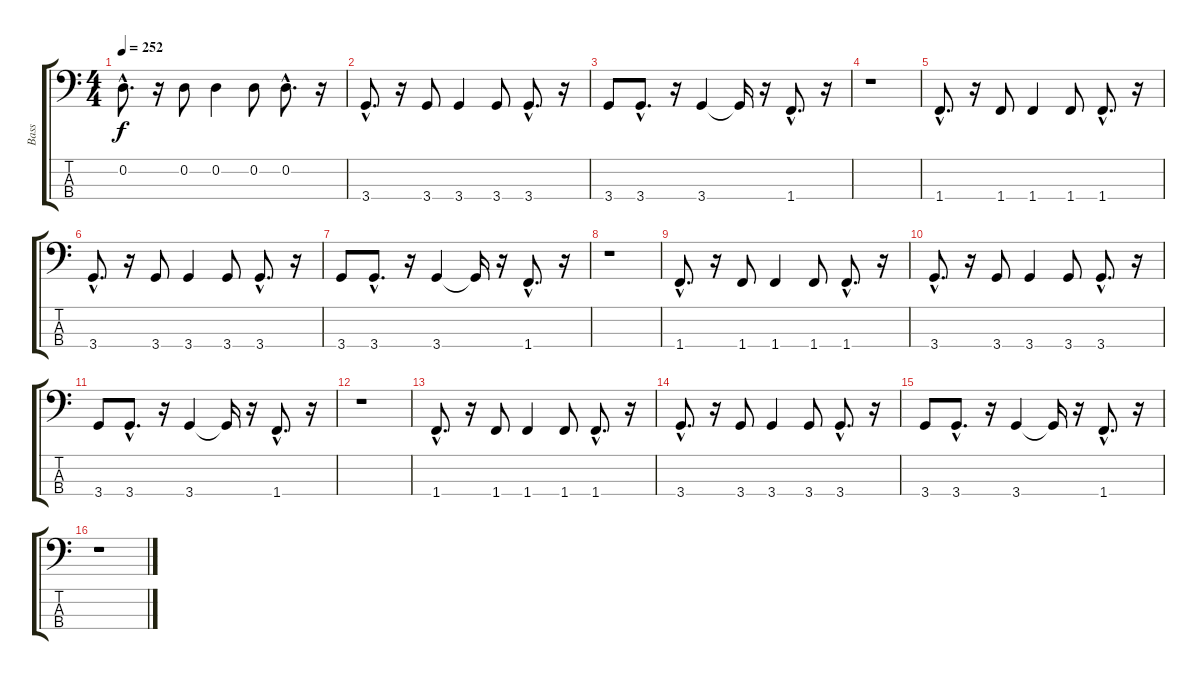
\track ("Bass" "Bass") {instrument electricbassfinger}
\staff {score tabs}
\tuning (G2 D2 A1 E1) {hide}
\ts (4 4)
\tempo 252
\clef f4
\ks c
0.2{hac}.8{d dy f} r.16 0.2.8 0.2.4 0.2.8 0.2{hac}.8{d} r.16 |
3.4{hac}.8{d} r.16 3.4.8 3.4.4 3.4.8 3.4{hac}.8{d} r.16 |
3.4.8 3.4{hac}.8{d} r.16 3.4.4 3.4{t}.16 r.16 1.4{hac}.8{d} r.16 |
r.1 |
1.4{hac}.8{d} r.16 1.4.8 1.4.4 1.4.8 1.4{hac}.8{d} r.16 |
3.4{hac}.8{d} r.16 3.4.8 3.4.4 3.4.8 3.4{hac}.8{d} r.16 |
3.4.8 3.4{hac}.8{d} r.16 3.4.4 3.4{t}.16 r.16 1.4{hac}.8{d} r.16 |
r.1 |
1.4{hac}.8{d} r.16 1.4.8 1.4.4 1.4.8 1.4{hac}.8{d} r.16 |
3.4{hac}.8{d} r.16 3.4.8 3.4.4 3.4.8 3.4{hac}.8{d} r.16 |
3.4.8 3.4{hac}.8{d} r.16 3.4.4 3.4{t}.16 r.16 1.4{hac}.8{d} r.16 |
r.1 |
1.4{hac}.8{d} r.16 1.4.8 1.4.4 1.4.8 1.4{hac}.8{d} r.16 |
3.4{hac}.8{d} r.16 3.4.8 3.4.4 3.4.8 3.4{hac}.8{d} r.16 |
3.4.8 3.4{hac}.8{d} r.16 3.4.4 3.4{t}.16 r.16 1.4{hac}.8{d} r.16 |
r.1
